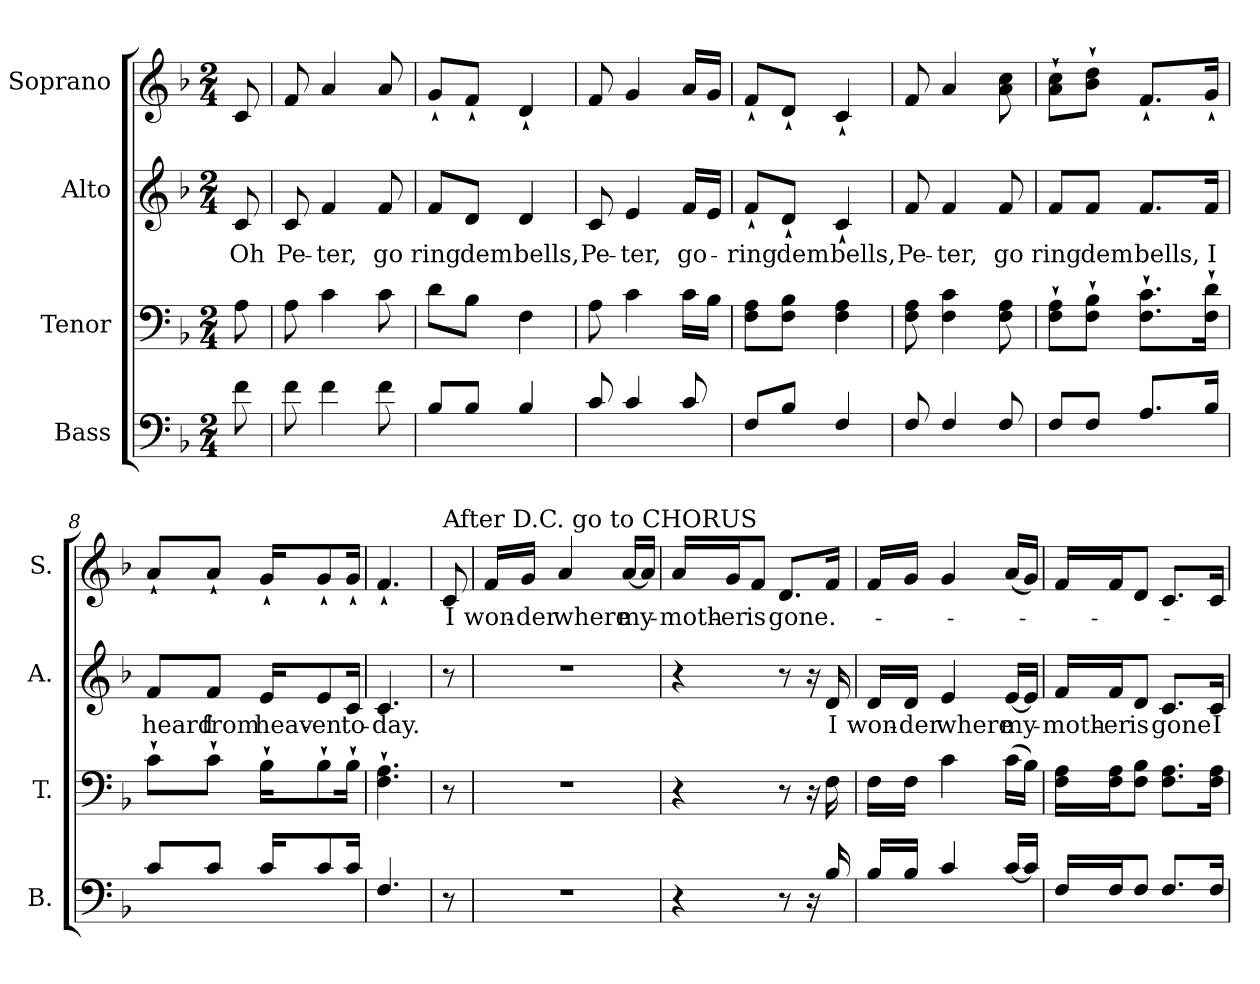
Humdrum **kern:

**kern	**kern	**kern	**text	**kern	**text
*part4	*part3	*part2	*part2	*part1	*part1
*staff4	*staff3	*staff2	*staff2	*staff1	*staff1
*I"Bass	*I"Tenor	*I"Alto	*	*I"Soprano	*
*I'B.	*I'T.	*I'A.	*	*I'S.	*
*clefF4	*clefF4	*clefG2	*	*clefG2	*
*ITrd7c12	*	*	*	*	*
*k[b-]	*k[b-]	*k[b-]	*	*k[b-]	*
*M2/4	*M2/4	*M2/4	*	*M2/4	*
*MM80	*MM80	*MM80	*	*MM80	*
=1	=1	=1	=1	=1	=1
!	!	!	!LO:LY:b	!	!
8F\	8A\	8c/	Oh	8c/	.
=2	=2	=2	=2	=2	=2
!	!	!	!LO:LY:b	!	!
8F\	8A\	8c/	Pe-	8f/	.
!	!	!	!LO:LY:b	!	!
4F\	4c\	4f/	-ter,	4a/	.
!	!	!	!LO:LY:b	!	!
8F\	8c\	8f/	go	8a/	.
=3	=3	=3	=3	=3	=3
!	!	!	!LO:LY:b	!	!
8BB-/L	8d\L	8f/L	ring	8g`/L	.
!	!	!	!LO:LY:b	!	!
8BB-/J	8B-\J	8d/J	dem	8f`/J	.
!	!	!	!LO:LY:b	!	!
4BB-/	4F\	4d/	bells,	4d`/	.
=4	=4	=4	=4	=4	=4
!	!	!	!LO:LY:b	!	!
8C/	8A\	8c/	Pe-	8f/	.
!	!	!	!LO:LY:b	!	!
4C/	4c\	4e/	-ter,	4g/	.
!	!	!	!LO:LY:b	!	!
8C/	16c\LL	16f/LL	go-	16a/LL	.
.	16B-\JJ	16e/JJ	.	16g/JJ	.
=5	=5	=5	=5	=5	=5
!	!	!	!LO:LY:b	!	!
8FF/L	8F\ 8A\L	8f`/L	-ring	8f`/L	.
!	!	!	!LO:LY:b	!	!
8BB-/J	8F\ 8B-\J	8d`/J	dem	8d`/J	.
!	!	!	!LO:LY:b	!	!
4FF/	4F\ 4A\	4c`/	bells,	4c`/	.
!!LO:LB:g=z
=6	=6	=6	=6	=6	=6
!	!	!	!LO:LY:b	!	!
8FF/	8F\ 8A\	8f/	Pe-	8f/	.
!	!	!	!LO:LY:b	!	!
4FF/	4F\ 4c\	4f/	-ter,	4a/	.
!	!	!	!LO:LY:b	!	!
8FF/	8F\ 8A\	8f/	go	8a\ 8cc\	.
=7	=7	=7	=7	=7	=7
!	!	!	!LO:LY:b	!	!
8FF/L	8F\` 8A\`L	8f/L	ring	8a\` 8cc\`L	.
!	!	!	!LO:LY:b	!	!
8FF/J	8F\` 8B-\`J	8f/J	dem	8b-\` 8dd\`J	.
!	!	!	!LO:LY:b	!	!
8.AA/L	8.F\` 8.c\`L	8.f/L	bells,	8.f`/L	.
!	!	!	!LO:LY:b	!	!
16BB-/Jk	16F\` 16d\`Jk	16f/Jk	I	16g`/Jk	.
=8	=8	=8	=8	=8	=8
!	!	!	!LO:LY:b	!	!
8C/L	8c`\L	8f/L	heard	8a`/L	.
!	!	!	!LO:LY:b	!	!
8C/J	8c`\J	8f/J	from	8a`/J	.
!	!	!	!LO:LY:b	!	!
16C/KL	16B-`\KL	16e/KL	heav-	16g`/KL	.
!	!	!	!LO:LY:b	!	!
8C/	8B-`\	8e/	-en	8g`/	.
!	!	!	!LO:LY:b	!	!
16C/Jk	16B-`\Jk	16c/Jk	to-	16g`/Jk	.
=9	=9	=9	=9	=9	=9
!	!	!	!LO:LY:b	!	!
4.FF/	4.F\` 4.A\`	4.c/	-day.	4.f`/	.
!!LO:LB:g=z
=10	=10	=10	=10	=10	=10
!	!	!	!	!LO:TX:a:t=After D.C. go to CHORUS	!
!	!	!	!	!	!LO:LY:b
8r	8r	8r	.	8c/	I
=11	=11	=11	=11	=11	=11
!	!	!	!	!	!LO:LY:b
2r	2r	2r	.	16f/LL	won-
!	!	!	!	!	!LO:LY:b
.	.	.	.	16g/JJ	-der
!	!	!	!	!	!LO:LY:b
.	.	.	.	4a/	where
!	!	!	!	!	!LO:LY:b
.	.	.	.	[16a/LL	my-
.	.	.	.	16a/JJ]	.
=12	=12	=12	=12	=12	=12
!	!	!	!	!	!LO:LY:b
4r	4r	4r	.	16a/LL	-moth-
!	!	!	!	!	!LO:LY:b
.	.	.	.	16g/J	-er
!	!	!	!	!	!LO:LY:b
.	.	.	.	8f/J	is
!	!	!	!	!	!LO:LY:b
8r	8r	8r	.	8.d/L	gone.-
16r	16r	16r	.	.	.
!	!	!	!LO:LY:b	!	!
16BB-/	16F\	16d/	I	16f/Jk	.
=13	=13	=13	=13	=13	=13
!	!	!	!LO:LY:b	!	!
16BB-/LL	16F\LL	16d/LL	won-	16f/LL	.
!	!	!	!LO:LY:b	!	!
16BB-/JJ	16F\JJ	16d/JJ	-der	16g/JJ	.
!	!	!	!LO:LY:b	!	!
4C/	4c\	4e/	where	4g/	.
!	!	!	!LO:LY:b	!	!
[16C/LL	(16c\LL	[16e/LL	my-	(16a/LL	.
16C/JJ]	16B-\JJ)	16e/JJ]	.	16g/JJ)	.
=14	=14	=14	=14	=14	=14
!	!	!	!LO:LY:b	!	!
16FF/LL	16F\ 16A\LL	16f/LL	-moth-	16f/LL	.
!	!	!	!LO:LY:b	!	!
16FF/J	16F\ 16A\J	16f/J	-er	16f/J	.
!	!	!	!LO:LY:b	!	!
8FF/J	8F\ 8B-\J	8d/J	is	8d/J	.
!	!	!	!LO:LY:b	!	!
8.FF/L	8.F\ 8.A\L	8.c/L	gone	8.c/L	.
!	!	!	!LO:LY:b	!	!
16FF/Jk	16F\ 16A\Jk	16c/Jk	I	16c/Jk	.
=	=	=	=	=	=
*-	*-	*-	*-	*-	*-
